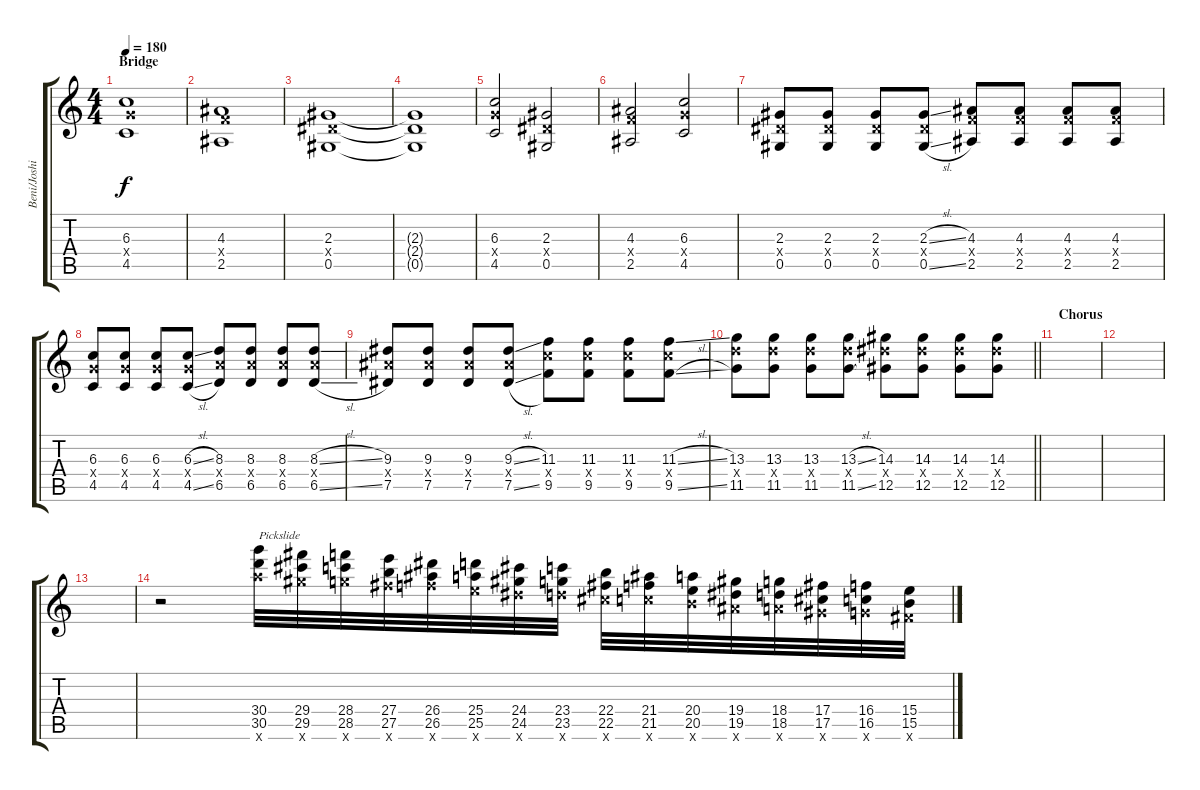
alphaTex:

\track ("Beni/Joshi, Gitarre" "Beni/Joshi") {instrument overdrivenguitar}
\staff {score tabs}
\tuning (Eb4 Bb3 Gb3 Db3 Ab2 Eb2) {hide}
\ts (4 4)
\section ("" "Bridge")
\tempo 180
\clef g2
\ks c
(6.3 6.4{x} 4.5).1{dy f instrument overdrivenguitar} |
(4.3 4.4{x} 2.5).1 |
(2.3 2.4{x} 0.5).1 |
(2.3{t} 2.4{t} 0.5{t}).1 |
(6.3 6.4{x} 4.5).2 (2.3 2.4{x} 0.5).2 |
(4.3 4.4{x} 2.5).2 (6.3 6.4{x} 4.5).2 |
(2.3 2.4{x} 0.5).8 (2.3 2.4{x} 0.5).8 (2.3 2.4{x} 0.5).8 (2.3{sl} 2.4{x} 0.5{sl}).8 (4.3 4.4{x} 2.5).8 (4.3 4.4{x} 2.5).8 (4.3 4.4{x} 2.5).8 (4.3 4.4{x} 2.5).8 |
(6.3 6.4{x} 4.5).8 (6.3 6.4{x} 4.5).8 (6.3 6.4{x} 4.5).8 (6.3{sl} 6.4{x} 4.5{sl}).8 (8.3 8.4{x} 6.5).8 (8.3 8.4{x} 6.5).8 (8.3 8.4{x} 6.5).8 (8.3{sl} 8.4{x} 6.5{sl}).8 |
(9.3 9.4{x} 7.5).8 (9.3 9.4{x} 7.5).8 (9.3 9.4{x} 7.5).8 (9.3{sl} 9.4{x} 7.5{sl}).8 (11.3 11.4{x} 9.5).8 (11.3 11.4{x} 9.5).8 (11.3 11.4{x} 9.5).8 (11.3{sl} 11.4{x} 9.5{sl}).8 |
\barLineRight lightlight
(13.3 13.4{x} 11.5).8 (13.3 13.4{x} 11.5).8 (13.3 13.4{x} 11.5).8 (13.3{sl} 13.4{x} 11.5{sl}).8 (14.3 14.4{x} 12.5).8 (14.3 14.4{x} 12.5).8 (14.3 14.4{x} 12.5).8 (14.3 14.4{x} 12.5).8 |
\section ("" "Chorus")
|
|
|
r.2 (30.4 30.5 30.6{x}).32{txt "Pickslide"} (29.4 29.5 29.6{x}).32 (28.4 28.5 28.6{x}).32 (27.4 27.5 27.6{x}).32 (26.4 26.5 26.6{x}).32 (25.4 25.5 25.6{x}).32 (24.4 24.5 24.6{x}).32 (23.4 23.5 23.6{x}).32 (22.4 22.5 22.6{x}).32 (21.4 21.5 21.6{x}).32 (20.4 20.5 20.6{x}).32 (19.4 19.5 19.6{x}).32 (18.4 18.5 18.6{x}).32 (17.4 17.5 17.6{x}).32 (16.4 16.5 16.6{x}).32 (15.4 15.5 15.6{x}).32
